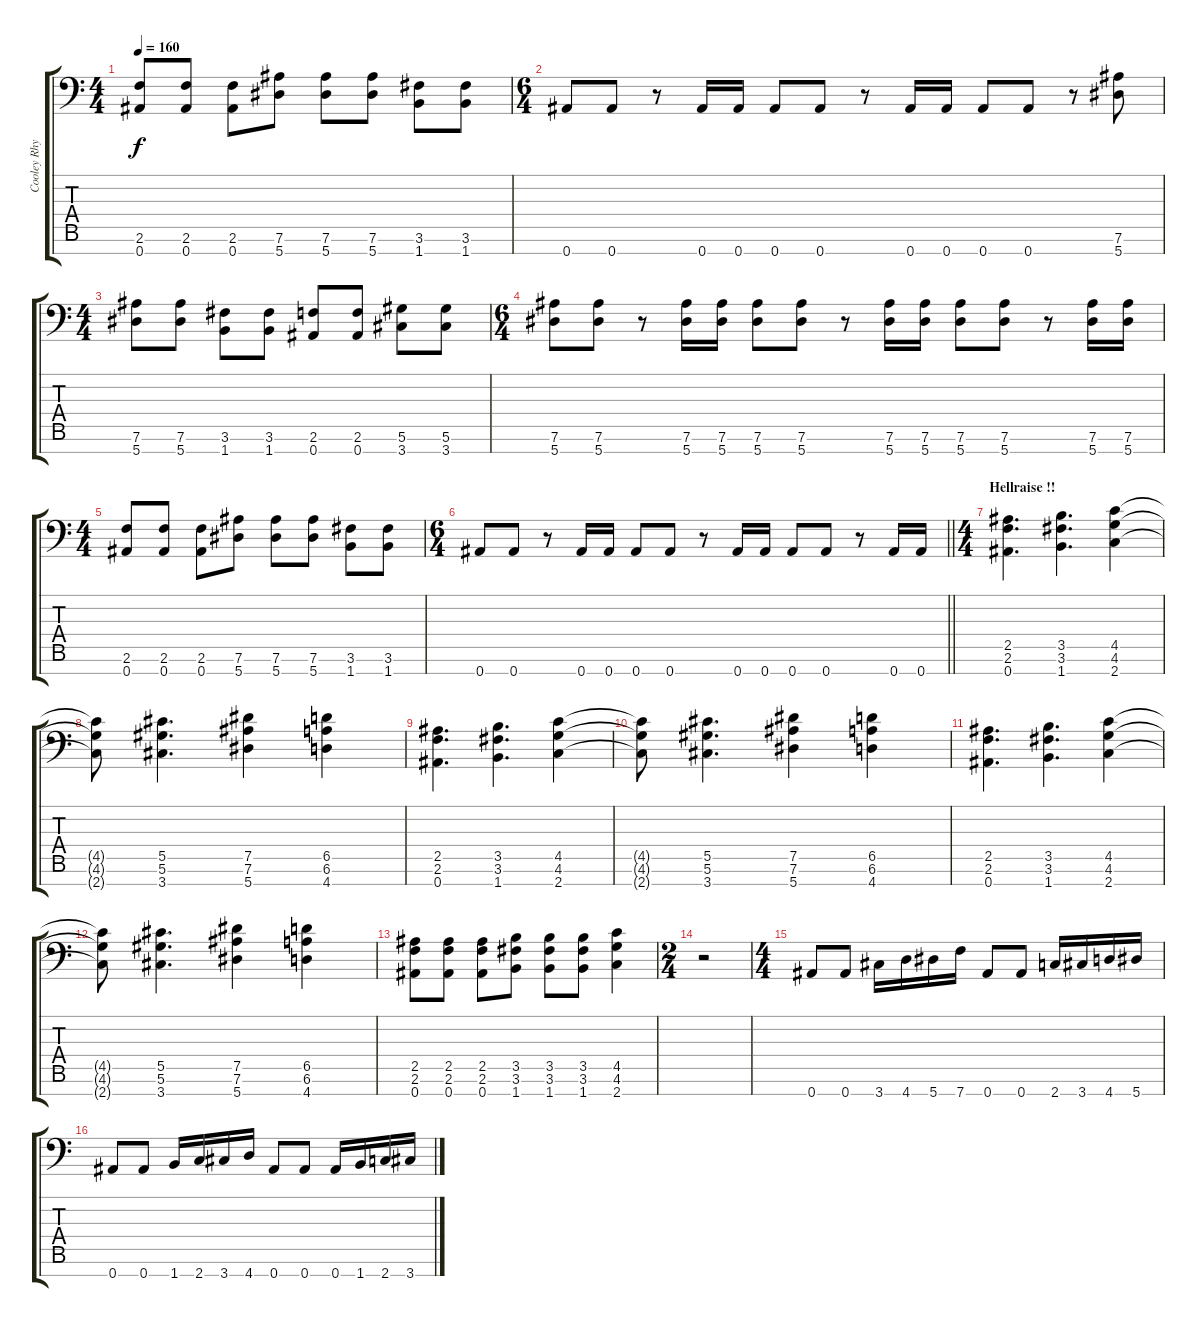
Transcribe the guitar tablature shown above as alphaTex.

\track ("Cooley Rhythm" "Cooley Rhy") {instrument distortionguitar}
\staff {score tabs}
\tuning (Eb4 Bb3 Gb3 Db3 Ab2 Eb2 Bb1) {hide}
\ts (4 4)
\tempo 160
\clef f4
\ks c
(2.6 0.7).8{dy f} (2.6 0.7).8 (2.6 0.7).8 (7.6 5.7).8 (7.6 5.7).8 (7.6 5.7).8 (3.6 1.7).8 (3.6 1.7).8 |
\ts (6 4)
0.7.8 0.7.8 r.8 0.7.16 0.7.16 0.7.8 0.7.8 r.8 0.7.16 0.7.16 0.7.8 0.7.8 r.8 (7.6 5.7).8 |
\ts (4 4)
(7.6 5.7).8 (7.6 5.7).8 (3.6 1.7).8 (3.6 1.7).8 (2.6 0.7).8 (2.6 0.7).8 (5.6 3.7).8 (5.6 3.7).8 |
\ts (6 4)
(7.6 5.7).8 (7.6 5.7).8 r.8 (7.6 5.7).16 (7.6 5.7).16 (7.6 5.7).8 (7.6 5.7).8 r.8 (7.6 5.7).16 (7.6 5.7).16 (7.6 5.7).8 (7.6 5.7).8 r.8 (7.6 5.7).16 (7.6 5.7).16 |
\ts (4 4)
(2.6 0.7).8 (2.6 0.7).8 (2.6 0.7).8 (7.6 5.7).8 (7.6 5.7).8 (7.6 5.7).8 (3.6 1.7).8 (3.6 1.7).8 |
\ts (6 4)
\barLineRight lightlight
0.7.8 0.7.8 r.8 0.7.16 0.7.16 0.7.8 0.7.8 r.8 0.7.16 0.7.16 0.7.8 0.7.8 r.8 0.7.16 0.7.16 |
\ts (4 4)
\section ("" "Hellraise !!")
(2.5 2.6 0.7).4{d} (3.5 3.6 1.7).4{d} (4.5 4.6 2.7).4 |
(4.5{t} 4.6{t} 2.7{t}).8 (5.5 5.6 3.7).4{d} (7.5 7.6 5.7).4 (6.5 6.6 4.7).4 |
(2.5 2.6 0.7).4{d} (3.5 3.6 1.7).4{d} (4.5 4.6 2.7).4 |
(4.5{t} 4.6{t} 2.7{t}).8 (5.5 5.6 3.7).4{d} (7.5 7.6 5.7).4 (6.5 6.6 4.7).4 |
(2.5 2.6 0.7).4{d} (3.5 3.6 1.7).4{d} (4.5 4.6 2.7).4 |
(4.5{t} 4.6{t} 2.7{t}).8 (5.5 5.6 3.7).4{d} (7.5 7.6 5.7).4 (6.5 6.6 4.7).4 |
(2.5 2.6 0.7).8 (2.5 2.6 0.7).8 (2.5 2.6 0.7).8 (3.5 3.6 1.7).8 (3.5 3.6 1.7).8 (3.5 3.6 1.7).8 (4.5 4.6 2.7).4 |
\ts (2 4)
r.2 |
\ts (4 4)
0.7.8 0.7.8 3.7.16 4.7.16 5.7.16 7.7.16 0.7.8 0.7.8 2.7.16 3.7.16 4.7.16 5.7.16 |
0.7.8 0.7.8 1.7.16 2.7.16 3.7.16 4.7.16 0.7.8 0.7.8 0.7.16 1.7.16 2.7.16 3.7.16
